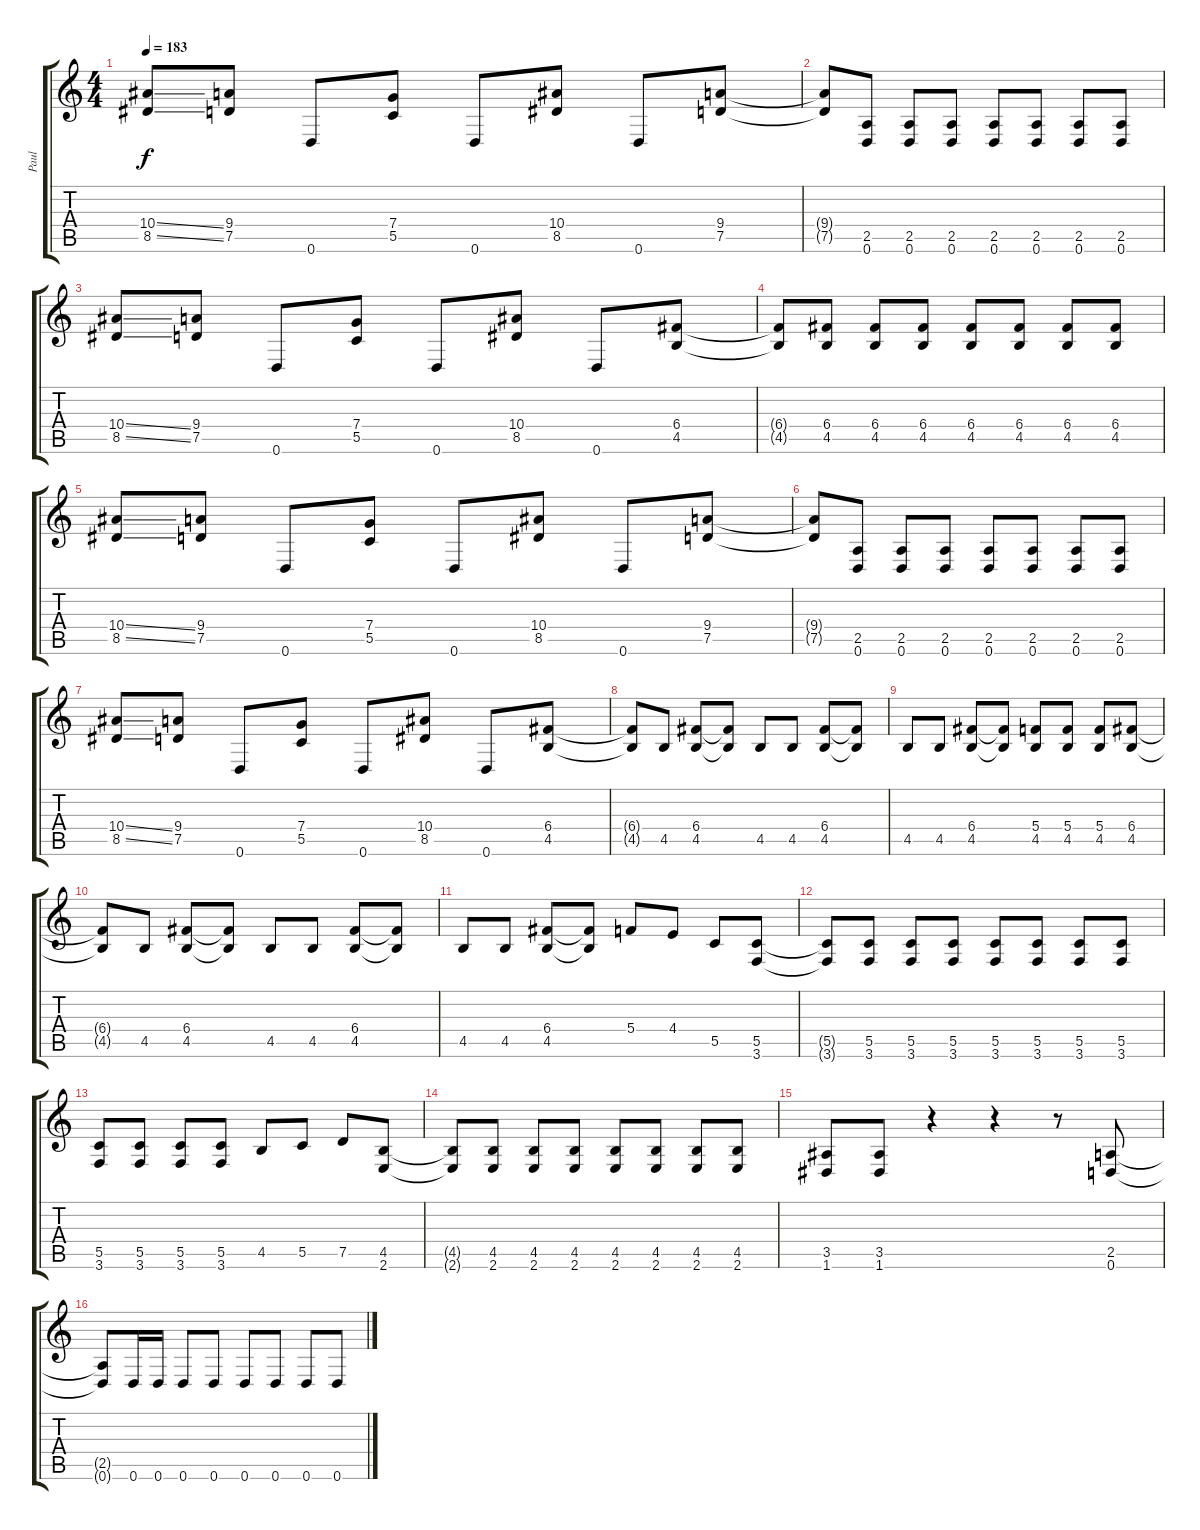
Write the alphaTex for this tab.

\track ("Paul" "Paul") {instrument distortionguitar}
\staff {score tabs}
\tuning (D4 A3 F3 C3 G2 D2) {hide}
\ts (4 4)
\tempo 183
\clef g2
\ks c
(10.4{ss} 8.5{ss}).8{dy f} (9.4 7.5).8 0.6.8 (7.4 5.5).8 0.6.8 (10.4 8.5).8 0.6.8 (9.4 7.5).8 |
(9.4{t} 7.5{t}).8 (2.5 0.6).8 (2.5 0.6).8 (2.5 0.6).8 (2.5 0.6).8 (2.5 0.6).8 (2.5 0.6).8 (2.5 0.6).8 |
(10.4{ss} 8.5{ss}).8 (9.4 7.5).8 0.6.8 (7.4 5.5).8 0.6.8 (10.4 8.5).8 0.6.8 (6.4 4.5).8 |
(6.4{t} 4.5{t}).8 (6.4 4.5).8 (6.4 4.5).8 (6.4 4.5).8 (6.4 4.5).8 (6.4 4.5).8 (6.4 4.5).8 (6.4 4.5).8 |
(10.4{ss} 8.5{ss}).8 (9.4 7.5).8 0.6.8 (7.4 5.5).8 0.6.8 (10.4 8.5).8 0.6.8 (9.4 7.5).8 |
(9.4{t} 7.5{t}).8 (2.5 0.6).8 (2.5 0.6).8 (2.5 0.6).8 (2.5 0.6).8 (2.5 0.6).8 (2.5 0.6).8 (2.5 0.6).8 |
(10.4{ss} 8.5{ss}).8 (9.4 7.5).8 0.6.8 (7.4 5.5).8 0.6.8 (10.4 8.5).8 0.6.8 (6.4 4.5).8 |
(6.4{t} 4.5{t}).8 4.5.8 (6.4 4.5).8 (6.4{t} 4.5{t}).8 4.5.8 4.5.8 (6.4 4.5).8 (6.4{t} 4.5{t}).8 |
4.5.8 4.5.8 (6.4 4.5).8 (6.4{t} 4.5{t}).8 (5.4 4.5).8 (5.4 4.5).8 (5.4 4.5).8 (6.4 4.5).8 |
(6.4{t} 4.5{t}).8 4.5.8 (6.4 4.5).8 (6.4{t} 4.5{t}).8 4.5.8 4.5.8 (6.4 4.5).8 (6.4{t} 4.5{t}).8 |
4.5.8 4.5.8 (6.4 4.5).8 (6.4{t} 4.5{t}).8 5.4.8 4.4.8 5.5.8 (5.5 3.6).8 |
(5.5{t} 3.6{t}).8 (5.5 3.6).8 (5.5 3.6).8 (5.5 3.6).8 (5.5 3.6).8 (5.5 3.6).8 (5.5 3.6).8 (5.5 3.6).8 |
(5.5 3.6).8 (5.5 3.6).8 (5.5 3.6).8 (5.5 3.6).8 4.5.8 5.5.8 7.5.8 (4.5 2.6).8 |
(4.5{t} 2.6{t}).8 (4.5 2.6).8 (4.5 2.6).8 (4.5 2.6).8 (4.5 2.6).8 (4.5 2.6).8 (4.5 2.6).8 (4.5 2.6).8 |
(3.5 1.6).8 (3.5 1.6).8 r.4 r.4 r.8 (2.5 0.6).8 |
(2.5{t} 0.6{t}).8 0.6.16 0.6.16 0.6.8 0.6.8 0.6.8 0.6.8 0.6.8 0.6.8
